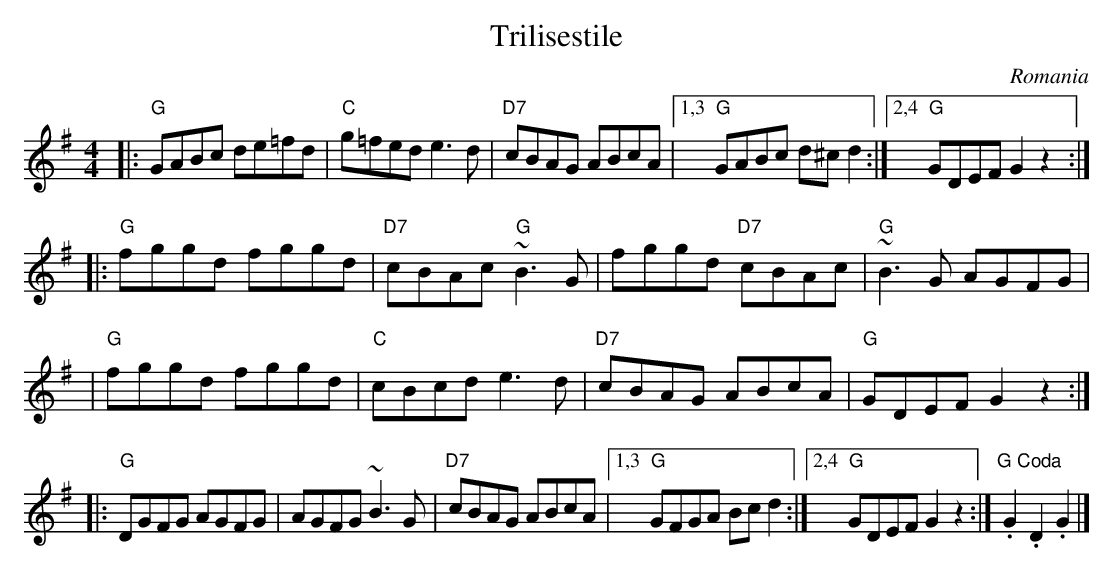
X:1
T: Trilisestile
O: Romania
M: 4/4
L: 1/8
K: G
|: "G"GABc de=fd | "C"g=fed e3d | "D7"cBAG ABcA |1,3 "G"GABc d^cd2 :|2,4 "G"GDEF G2z2 :|
|: "G"f-ggd f-ggd | "D7"cBAc "G"~B3G | f-ggd "D7"cBAc | "G"~B3G AGFG |
|  "G"f-ggd f-ggd | "C"cBcd e3d | "D7"cBAG ABcA | "G"GDEF G2z2 :|
|: "G"DGFG AGFG | AGFG ~B3G | "D7"cBAG ABcA |1,3 "G"GFGA Bcd2 :|2,4 "G"GDEF G2z2 :| "G Coda".G2.D2 .G2 |]
